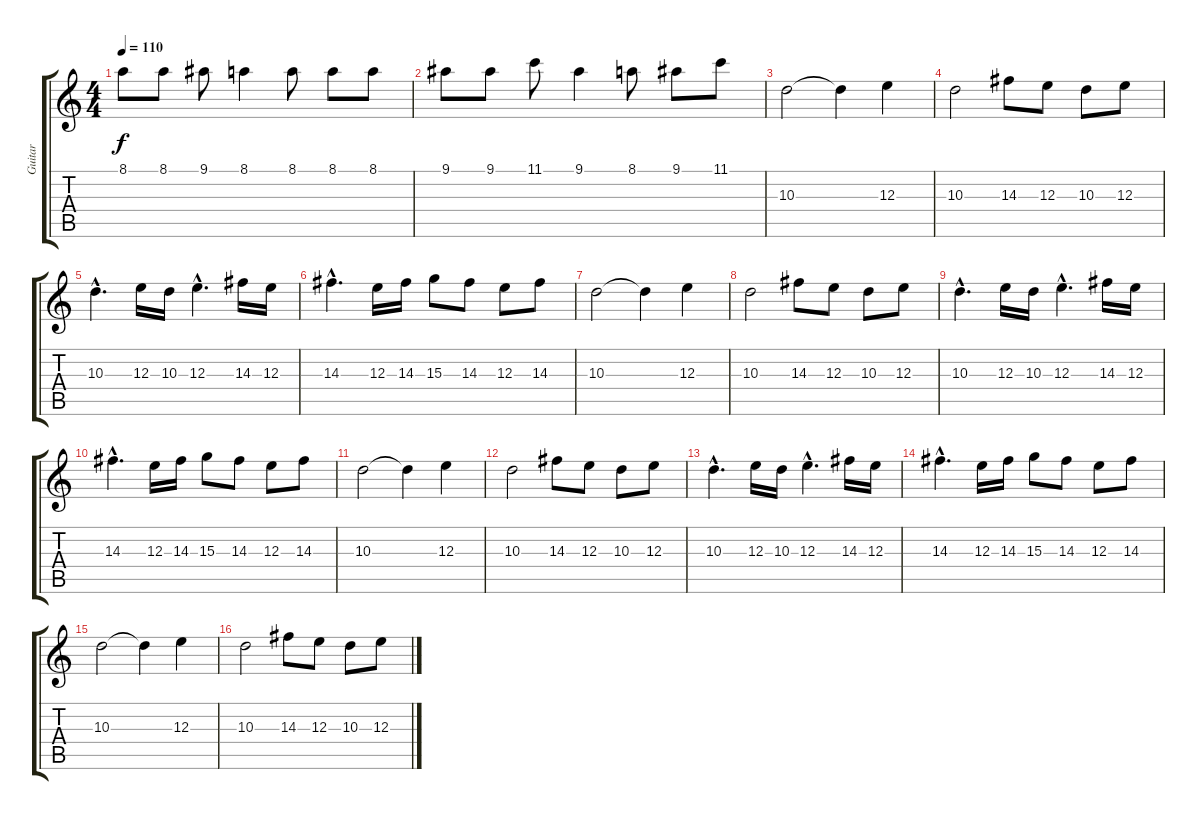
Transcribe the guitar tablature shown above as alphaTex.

\track ("Guitar" "Guitar") {instrument overdrivenguitar}
\staff {score tabs}
\tuning (Db4 Ab3 E3 B2 Gb2 B1) {hide}
\ts (4 4)
\tempo 110
\clef g2
\ks c
8.1.8{dy f} 8.1.8 9.1.8 8.1.4 8.1.8 8.1.8 8.1.8 |
9.1.8 9.1.8 11.1.8 9.1.4 8.1.8 9.1.8 11.1.8 |
10.3.2 10.3{t}.4 12.3.4 |
10.3.2 14.3.8 12.3.8 10.3.8 12.3.8 |
10.3{hac}.4{d} 12.3.16 10.3.16 12.3{hac}.4{d} 14.3.16 12.3.16 |
14.3{hac}.4{d} 12.3.16 14.3.16 15.3.8 14.3.8 12.3.8 14.3.8 |
10.3.2 10.3{t}.4 12.3.4 |
10.3.2 14.3.8 12.3.8 10.3.8 12.3.8 |
10.3{hac}.4{d} 12.3.16 10.3.16 12.3{hac}.4{d} 14.3.16 12.3.16 |
14.3{hac}.4{d} 12.3.16 14.3.16 15.3.8 14.3.8 12.3.8 14.3.8 |
10.3.2 10.3{t}.4 12.3.4 |
10.3.2 14.3.8 12.3.8 10.3.8 12.3.8 |
10.3{hac}.4{d} 12.3.16 10.3.16 12.3{hac}.4{d} 14.3.16 12.3.16 |
14.3{hac}.4{d} 12.3.16 14.3.16 15.3.8 14.3.8 12.3.8 14.3.8 |
10.3.2 10.3{t}.4 12.3.4 |
10.3.2 14.3.8 12.3.8 10.3.8 12.3.8
